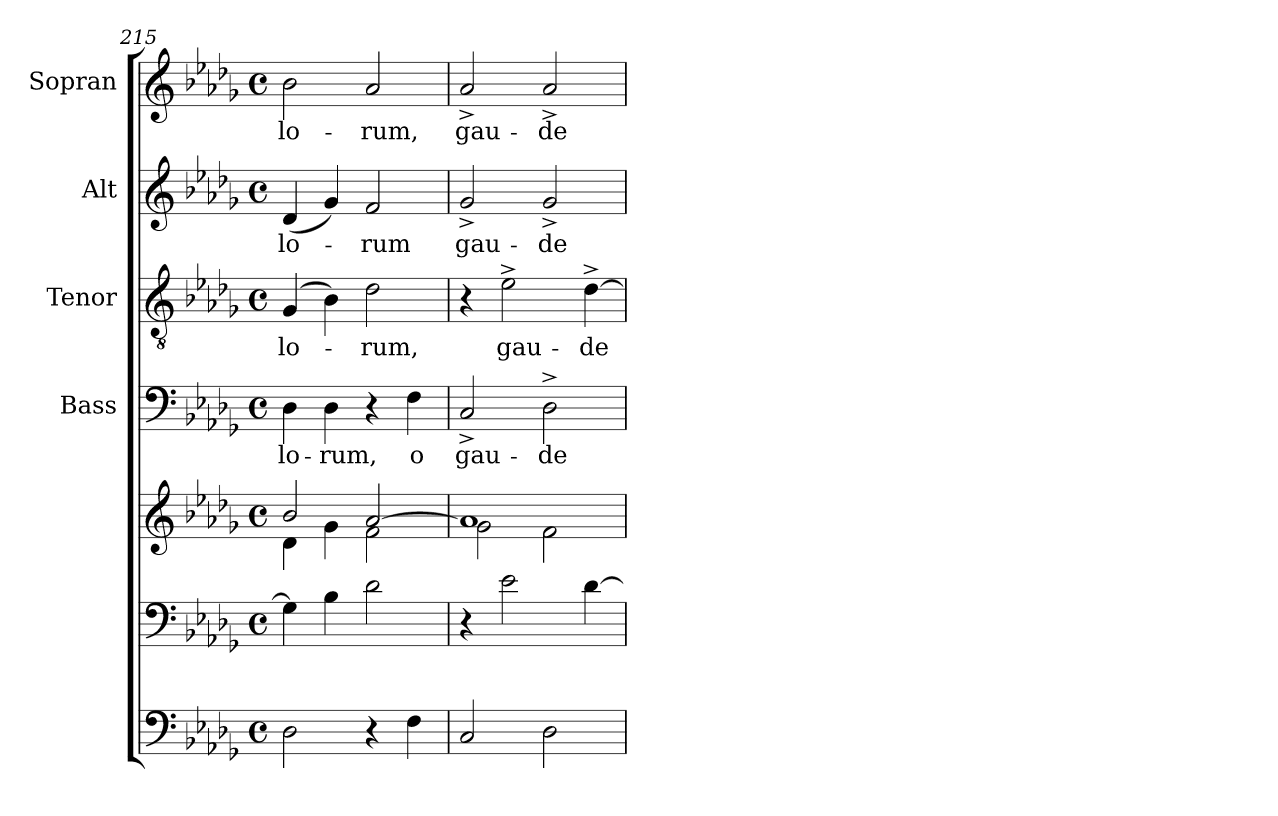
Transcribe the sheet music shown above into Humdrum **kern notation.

**kern	**kern	**kern	**kern	**text	**kern	**text	**kern	**text	**kern	**text
*part6	*part5	*part5	*part4	*part4	*part3	*part3	*part2	*part2	*part1	*part1
*staff7	*staff6	*staff5	*staff4	*staff4	*staff3	*staff3	*staff2	*staff2	*staff1	*staff1
*	*	*	*I"Bass	*	*I"Tenor	*	*I"Alt	*	*I"Sopran	*
*	*	*	*I'B.	*	*I'T.	*	*I'A.	*	*I'S.	*
*clefF4	*clefF4	*clefG2	*clefF4	*	*clefGv2	*	*clefG2	*	*clefG2	*
*k[b-e-a-d-g-]	*k[b-e-a-d-g-]	*k[b-e-a-d-g-]	*k[b-e-a-d-g-]	*	*k[b-e-a-d-g-]	*	*k[b-e-a-d-g-]	*	*k[b-e-a-d-g-]	*
*D-:	*D-:	*D-:	*D-:	*	*D-:	*	*D-:	*	*D-:	*
*M4/4	*M4/4	*M4/4	*M4/4	*	*M4/4	*	*M4/4	*	*M4/4	*
*met(c)	*met(c)	*met(c)	*met(c)	*	*met(c)	*	*met(c)	*	*met(c)	*
=215	=215	=215	=215	=215	=215	=215	=215	=215	=215	=215
*	*	*^	*	*	*	*	*	*	*	*
!	!	!	!	!	!LO:LY:b	!	!LO:LY:b	!	!LO:LY:b	!	!LO:LY:b
2D-\	4G-\]	2b-/	4d-\	4D-\	-lo-	(4G-/	-lo-	(<4d-/	-lo-	2b-\	-lo-
!	!	!	!	!	!LO:LY:b	!	!	!	!	!	!
.	4B-\	.	4g-\	4D-\	-rum,	4B-\)	.	4g-/)	.	.	.
!	!	!	!	!	!	!	!LO:LY:b	!	!LO:LY:b	!	!LO:LY:b
4r	2d-\	[>2a-/	2f\	4r	.	2d-\	-rum,	2f/	-rum	2a-/	-rum,
!	!	!	!	!	!LO:LY:b	!	!	!	!	!	!
4F\	.	.	.	4F\	o	.	.	.	.	.	.
=216	=216	=216	=216	=216	=216	=216	=216	=216	=216	=216	=216
!	!	!	!	!	!LO:LY:b	!	!	!	!LO:LY:b	!	!LO:LY:b
2C/	4r	1a-]	2g-\	2C^>/	gau-	4r	.	2g-^>/	gau-	2a-^>/	gau-
!	!	!	!	!	!	!	!LO:LY:b	!	!	!	!
.	2e-\	.	.	.	.	2e-^>\	gau-	.	.	.	.
!	!	!	!	!	!LO:LY:b	!	!	!	!LO:LY:b	!	!LO:LY:b
2D-\	.	.	2f\	2D-^>\	-de	.	.	2g-^>/	-de	2a-^>/	-de
!	!	!	!	!	!	!	!LO:LY:b	!	!	!	!
.	[4d-\	.	.	.	.	[4d-^>\	-de	.	.	.	.
*	*	*v	*v	*	*	*	*	*	*	*	*
=	=	=	=	=	=	=	=	=	=	=
*-	*-	*-	*-	*-	*-	*-	*-	*-	*-	*-
